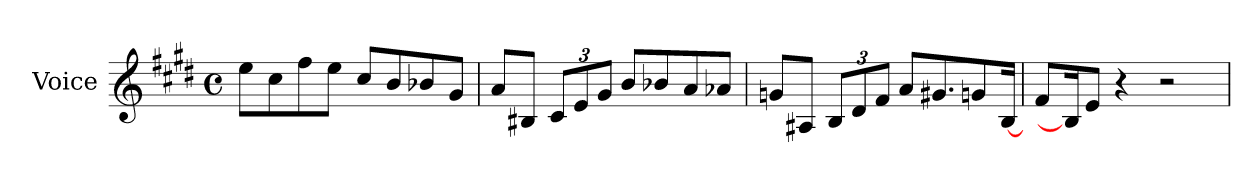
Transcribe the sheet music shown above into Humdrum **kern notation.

**kern
*part1
*staff1
*I"Voice
*I'Voice
*clefG2
*k[f#c#g#d#]
*M4/4
*met(c)
=1
8ee\L
8cc#\
8ff#\
8ee\J
8cc#/L
8b/
8b-X/
8g#/J
=2
8a/L
8B#X/J
12c#/L
12e/
12g#/J
8b/L
8b-X/
8a/
8a-X/J
=3
8gn/L
8A#X/J
12B/L
12d#/
12f#/J
8a/L
8.g#X/
8gn/
[16B/J
=4
8f#/L
16B/J]
8e/J
4r
2rcc
=
*-
